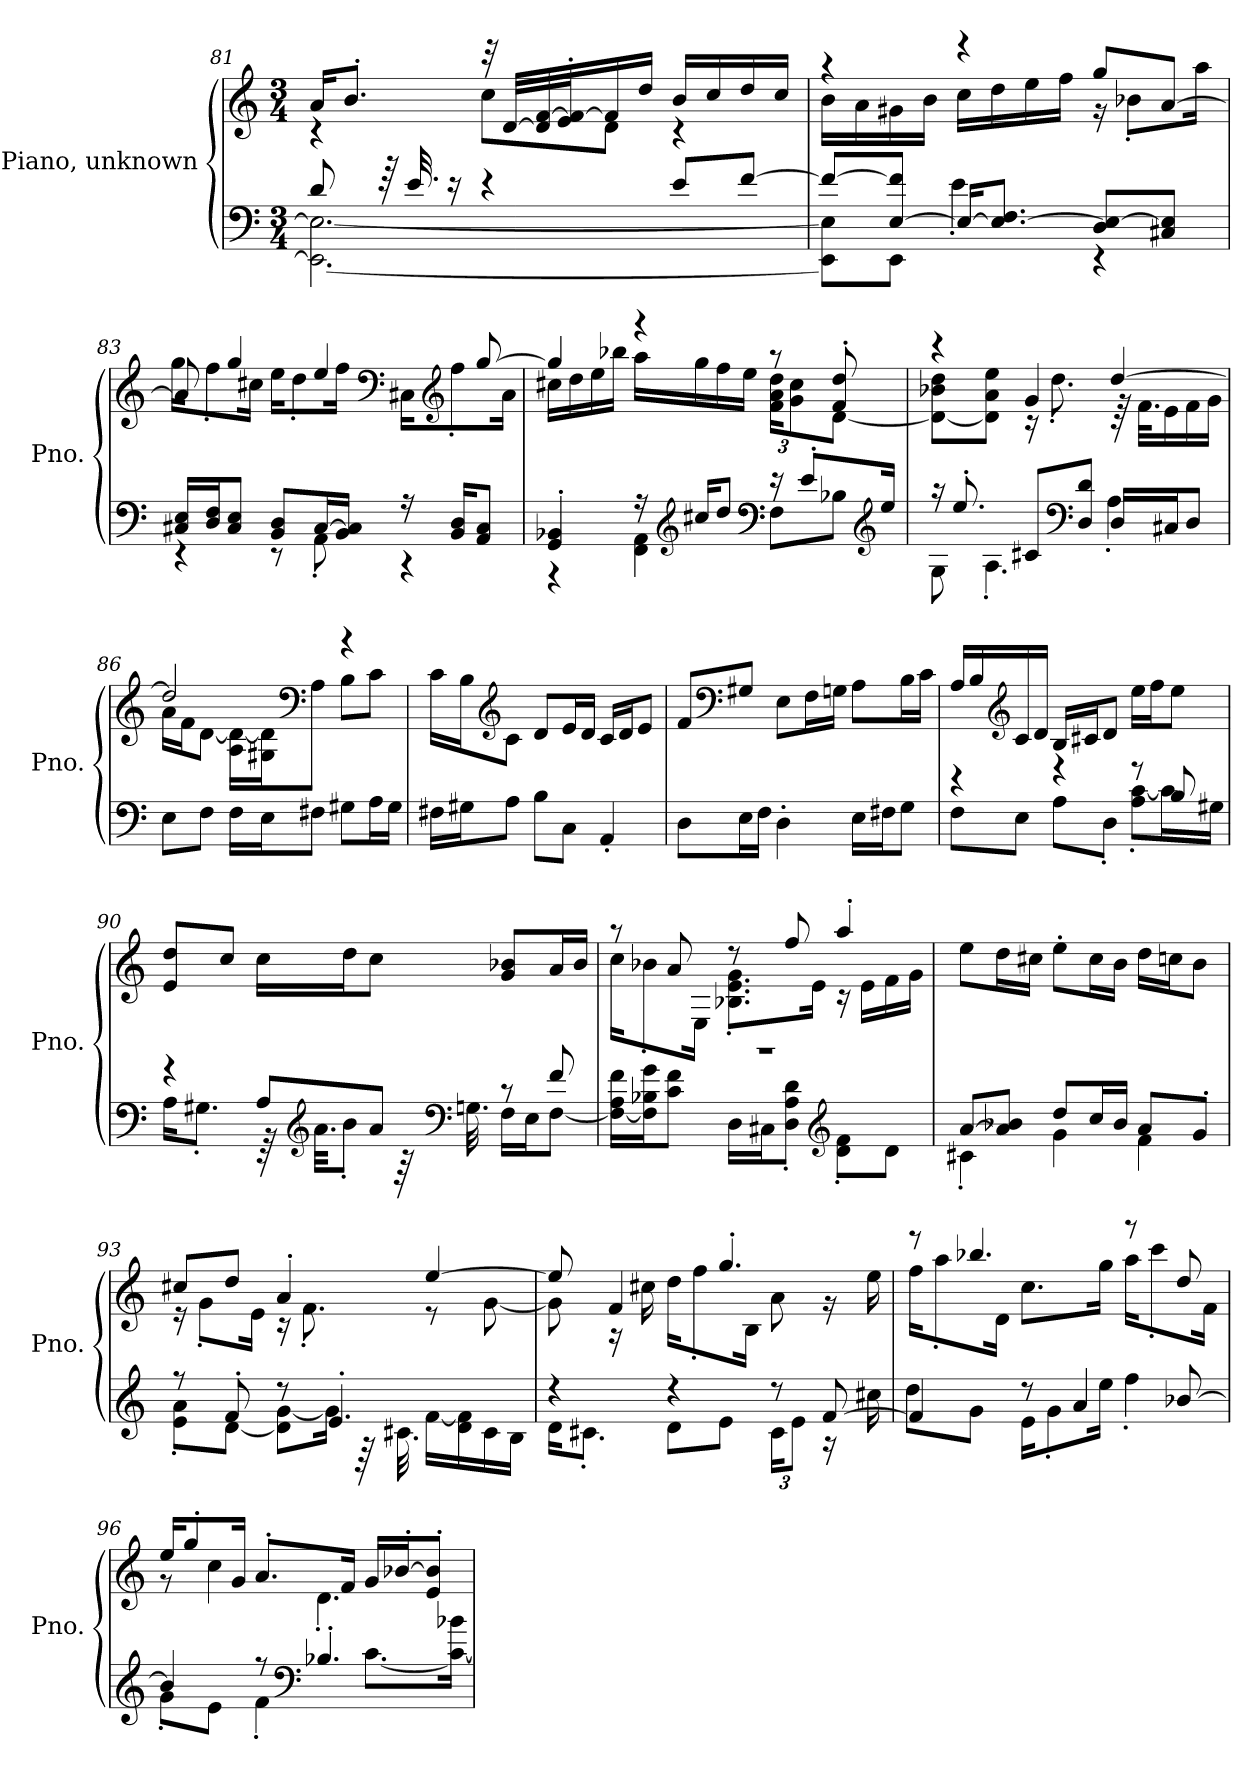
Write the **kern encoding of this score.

**kern	**kern
*part1	*part1
*staff2	*staff1
*I"Piano, unknown	*
*I'Pno.	*
!!LO:LB:g=z
*clefF4	*clefG2
*k[]	*k[]
*M3/4	*M3/4
=81	=81
*^	*^
8d/	2.EE\_ 2.E\_	16a/KL	4r
.	.	8.b'/J	.
64r	.	.	.
32.e/	.	.	.
16r	.	.	.
4r	.	32r	8cc\L
.	.	[32d/LLL	.
.	.	32d/] [32f/	.
.	.	32e/' 32f/_'J	.
.	.	16f/]	8d\J
.	.	16dd/JJ	.
8e/L	.	16b/LL	4r
.	.	16cc/	.
[8f/J	.	16dd/	.
.	.	16cc/JJ	.
=82	=82	=82	=82
8f/L_	8EE\] 8E\]L	4r	16b\LL
.	.	.	16a\
[8E/ 8f/]J	8EE\J	.	16g#X\
.	.	.	16b\JJ
16E/KL_	4e'\	4r	16cc\LL
8.E/_ 8.F/J	.	.	16dd\
.	.	.	16ee\
.	.	.	16ff\JJ
8D/ 8E/_L	4r	8gg/L	16r
.	.	.	8b-X'\L
8C#X/ 8E/]J	.	[8a/J	.
.	.	.	16aa\Jk
!!LO:PB:g=z	!!
=83	=83	=83	=83
16C#X/ 16E/LL	4r	8a/]	16gg\KL
16D/ 16F/J	.	.	8ff'\
8C#/ 8E/J	.	4gg/	.
.	.	.	16cc#X\Jk
8BB/ 8D/L	8r	.	16ee\KL
.	.	.	8dd'\
[16C#/L	8AA'\	4ee/	.
16BB/ 16C#/]JJ	.	.	16ff\Jk
*	*	*clefF4	*
16r	4r	.	16C#X\KL
*	*	*clefG2	*
16BB/ 16D/KL	.	.	8ff'\
8AA/ 8C#/J	.	[8gg/	.
.	.	.	16a\Jk
=84	=84	=84	=84
4GG/' 4BB-X/'	4r	4gg/]	16cc#X\LL
.	.	.	16dd\
.	.	.	16ee\
.	.	.	16bb-X\JJ
16r	4FF\ 4AA\	4r	16aa\LL
*clefG2	*	*	*
16cc#X/KL	.	.	16gg\
8dd/J	.	.	16ff\
.	.	.	16ee\JJ
*clefF4	*	*	*
*	*	*	*Xbrackettup
16r	8F\L	8r	24f\ 24a\ 24dd\KL
.	.	.	12g\ 12cc#\
8e'/L	.	.	.
.	8B-X\J	8f/' 8dd/'	[8d\J
*clefG2	*	*	*
16ee/Jk	.	.	.
!!LO:LB:g=z	!!
=85	=85	=85	=85
16r	8G\	4r	8d\_ 8b-X\ 8dd\L
8.ee'/	.	.	.
.	4.A'\	.	8d\] 8a\ 8ee\J
8c#X/L	.	4g/	16r
.	.	.	8.dd'\
*clefF4	*	*	*
8D/ 8d/J	.	.	.
16D/LL	4A'\	[4dd/	64r
.	.	.	32.f\KLL
16C#X/J	.	.	16e\
8D/J	.	.	16f\
.	.	.	16g\JJ
*v	*v	*	*
=86	=86	=86
8E\L	2dd/]	16a\LL
.	.	16f\J
8F\J	.	[8d\J
16F\LL	.	16A\ 16d\_LL
16E\J	.	16G#X\ 16d\]J
*	*clefF4	*
8F#X\J	.	8A\J
8G#X\L	4r	8B\L
16A\L	.	8c\J
16G#\JJ	.	.
*	*v	*v
=87	=87
16F#X\LL	16c\LL
16G#X\J	16B\J
*	*clefG2
8A\J	8c\J
8B\L	8d/L
8C\J	16e/L
.	16d/JJ
4AA'/	16c/LL
.	16d/J
.	8e/J
!!LO:LB:g=z
=88	=88
8D\L	8f/L
*	*clefF4
16E\L	8G#X/J
16F\JJ	.
4D'\	8E\L
.	16F\L
.	16Gn\JJ
16E\LL	8A\L
16F#X\J	.
8G\J	16B\L
.	16c\JJ
=89	=89
*^	*
4r	8F\L	16A/LL
.	.	16B/
*	*	*clefG2
.	8E\J	16c/
.	.	16d/JJ
4r	8A\L	16B/LL
.	.	16c#X/J
.	8D'\J	8d/J
8r	8A\' [8c\'L	16ee\LL
.	.	16ff\J
8B/	16c\L]	8ee\J
.	16G#X\JJ	.
!!LO:LB:g=z
=90	=90	=90
4r	16A\KL	8e/ 8dd/L
.	8.G#X'\J	.
.	.	8cc/J
8A/L	64r	16cc\LL
*clefG2	*	*
.	32.a\KKL	.
.	8b'\J	16dd\J
8a/J	.	8cc\J
.	64r	.
*clefF4	*	*
.	32.Gn\	.
8r	16F\LL	8g/ 8b-X/L
.	16E\J	.
8f/	[8F\J	16a/L
.	.	16b-/JJ
=91	=91	=91
*	*	*^
2.r	16F\_ 16A\ 16f\LL	8r	16cc\KL
.	16F\] 16B-X\ 16g\J	.	8b-X'\
.	8c\ 8f\J	8a/	.
.	.	.	16E\Jk
.	16D\LL	8r	8.B-X\' 8.e\' 8.g\'L
.	16C#X\J	.	.
.	8D\' 8A\' 8d\'J	8ff/	.
.	.	.	16e\Jk
*clefG2	*	*	*
.	8d\' 8f\'L	4aa'/	16r
.	.	.	16e\LL
.	8d\J	.	16f\
.	.	.	16g\JJ
*	*	*v	*v
!!LO:LB:g=z
=92	=92	=92
[8a/L	4c#X'\	8ee\L
8a/] 8b-X/J	.	16dd\L
.	.	16cc#X\JJ
8dd/L	4g\	8ee'\L
16cc/L	.	16cc#\L
16b-/JJ	.	16b\JJ
8a/L	4f\	16dd\LL
.	.	16ccn\J
8g'/J	.	8b\J
=93	=93	=93
*	*	*^
8r	8e\' 8a\'L	8cc#X/L	16r
.	.	.	8g'\L
8f'/	[8d\J	8dd/J	.
.	.	.	16e\Jk
8r	8d\] [8g\L	4a'/	16r
.	.	.	8.f'\
4.e'/	16g\Jk]	.	.
.	64r	.	.
.	32.c#X\	.	.
.	[16f\LL	[4ee/	8r
.	16d\ 16f\]	.	.
.	16c#\	.	[8g\
.	16B\JJ	.	.
=94	=94	=94	=94
4r	16d\KL	8ee/]	8g\]
.	8.c#X'\J	.	.
.	.	4f/	16r
.	.	.	16cc#X\
4r	8d\L	.	16dd\KL
.	.	.	8ff'\
.	8e\J	4.gg'/	.
.	.	.	16B\Jk
*	*Xbrackettup	*	*
8r	24c#\KL	.	8a\
.	12e\J	.	.
[8f/	16r	.	16r
.	16cc#X\	.	16ee\
!!LO:LB:g=z	!!
=95	=95	=95	=95
4f/]	8dd\L	8r	16ff\KL
.	.	.	8aa'\
.	8g\J	4.bb-X/	.
.	.	.	16d\Jk
8r	16e\KL	.	8.cc\L
.	8g'\	.	.
4a/	.	.	.
.	16ee\Jk	.	16gg\Jk
.	4ff'\	8r	16aa\KL
.	.	.	8ccc'\
[8b-X/	.	8dd/	.
.	.	.	16f\Jk
=96	=96	=96	=96
4b-/]	8g'\L	16ee/KL	8r
.	.	8gg'/	.
.	8e\J	.	4cc\
.	.	16g/Jk	.
8r	4f'\	8.a'/L	.
*clefF4	*	*	*
4.B-X'/	.	.	4.d'\
.	.	16f/Jk	.
.	[8.c\L	16g/LL	.
.	.	[16b-X'/J	.
.	.	8e/' 8b-/]'J	.
.	16c\_ 16b-X\Jk	.	.
*v	*v	*	*
*	*v	*v
=	=
*-	*-
